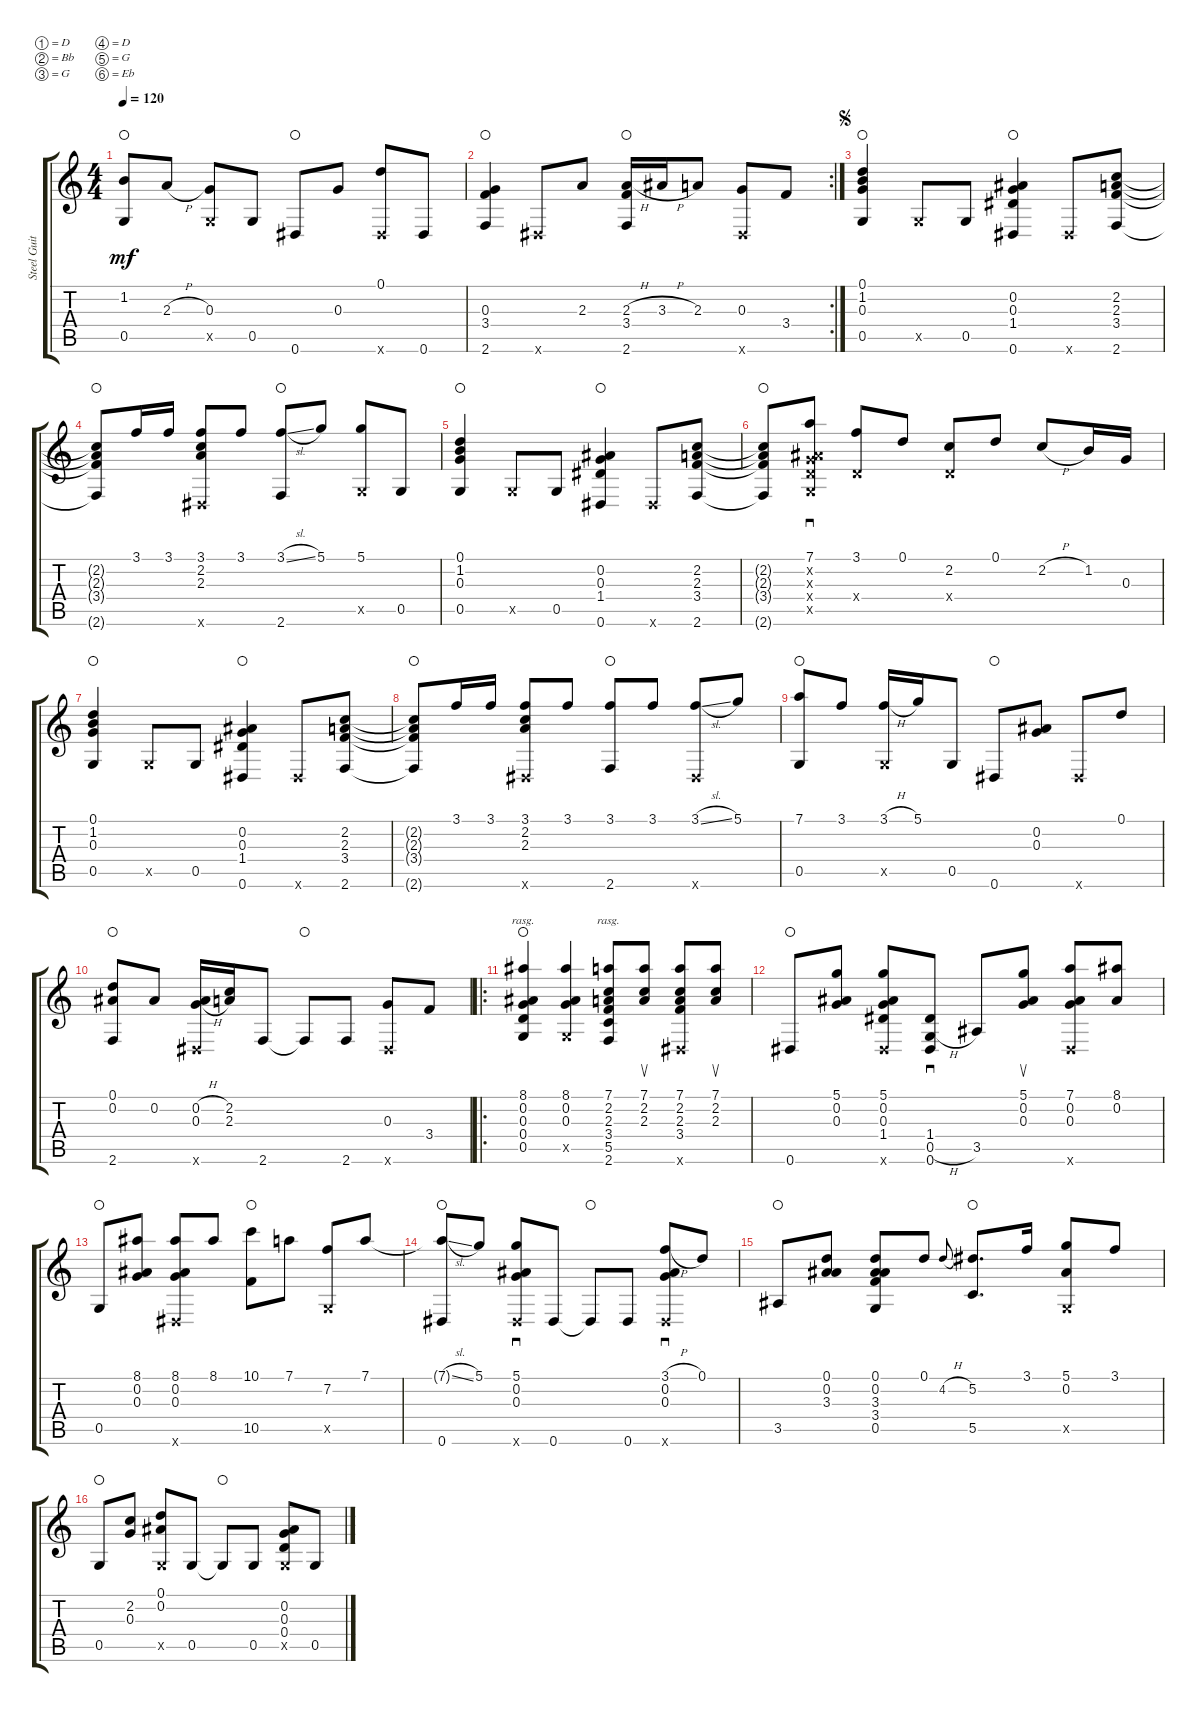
\defaultSystemsLayout 4
\bracketExtendMode groupsimilarinstruments
\otherSystemsTrackNameOrientation horizontal
\track ("Steel Guitar" "Steel Guit") {instrument acousticguitarsteel}
\staff {score tabs}
\tuning (D4 Bb3 G3 D3 G2 Eb2)
\ts (4 4)
\tempo 120
\clef g2
\ks c
(1.2 0.5).8{dy mf waho beam Up} 2.3{h}.8{beam Up} (0.3 0.5{x}).8{beam Up} 0.5.8{beam Up} 0.6{acc #}.8{waho beam Up} 0.3.8{beam Up} (0.1 0.6{x acc #}).8{beam Up} 0.6{acc #}.8{beam Up} |
\rc 2
(2.6 3.4 0.3).4{waho beam Up} 0.6{x acc #}.8{beam Up} 2.3.8{beam Up} (2.3{h} 3.4 2.6).16{waho beam Up} 3.3{h acc #}.16{beam Up} 2.3.8{beam Up} (0.3 0.6{x acc #}).8{beam Up} 3.4.8{beam Up} |
\jump segno
(0.5 0.1 1.2 0.3).4{waho beam Up} 0.5{x}.8{beam Up} 0.5.8{beam Up} (0.6{acc #} 1.4{acc #} 0.3 0.2{acc #}).4{waho beam Up} 0.6{x acc #}.8{beam Up} (2.6 2.2 2.3 3.4).8{beam Up} |
(2.6{t} 2.2{t} 2.3{t} 3.4{t}).8{waho beam Up} 3.1.16{beam Up} 3.1.16{beam Up} (3.1 2.2 2.3 0.6{x acc #}).8{beam Up} 3.1.8{beam Up} (3.1{sl} 2.6).8{waho beam Up} 5.1.8{beam Up} (5.1 0.5{x}).8{beam Up} 0.5.8{beam Up} |
(0.5 0.1 1.2 0.3).4{waho beam Up} 0.5{x}.8{beam Up} 0.5.8{beam Up} (0.6{acc #} 1.4{acc #} 0.3 0.2{acc #}).4{waho beam Up} 0.6{x acc #}.8{beam Up} (2.6 2.2 2.3 3.4).8{beam Up} |
(2.6{t} 2.2{t} 2.3{t} 3.4{t}).8{waho beam Up} (7.1 0.2{x acc #} 0.3{x} 0.4{x} 0.5{x}).8{sd beam Up} (0.4{x} 3.1).8{beam Up} 0.1.8{beam Up} (2.2 0.4{x}).8{beam Up} 0.1.8{beam Up} 2.2{h}.8{beam Up} 1.2.16{beam Up} 0.3.16{beam Up} |
(0.5 0.1 1.2 0.3).4{waho beam Up} 0.5{x}.8{beam Up} 0.5.8{beam Up} (0.6{acc #} 1.4{acc #} 0.3 0.2{acc #}).4{waho beam Up} 0.6{x acc #}.8{beam Up} (2.6 2.2 2.3 3.4).8{beam Up} |
(2.6{t} 2.2{t} 2.3{t} 3.4{t}).8{waho beam Up} 3.1.16{beam Up} 3.1.16{beam Up} (3.1 2.2 2.3 0.6{x acc #}).8{beam Up} 3.1.8{beam Up} (3.1 2.6).8{waho beam Up} 3.1.8{beam Up} (3.1{sl} 0.6{x acc #}).8{beam Up} 5.1.8{beam Up} |
(7.1 0.5).8{waho beam Up} 3.1.8{beam Up} (3.1{h} 0.5{x}).16{beam Up} 5.1.16{beam Up} 0.5.8{beam Up} 0.6{acc #}.8{waho beam Up} (0.2{acc #} 0.3).8{beam Up} 0.6{x acc #}.8{beam Up} 0.1.8{beam Up} |
(0.1 0.2{acc #} 2.6).8{waho beam Up} 0.2{acc #}.8{beam Up} (0.2{h acc #} 0.3{h} 0.6{x acc #}).16{beam Up} (2.2 2.3).16{beam Up} 2.6.8{beam Up} 2.6{t}.8{waho beam Up} 2.6.8{beam Up} (0.6{x acc #} 0.3).8{beam Up} 3.4.8{beam Up} |
\ro
(0.5 0.4 0.3 0.2{acc #} 8.1{acc #}).4{rasg amitriplet waho beam Up} (8.1{acc #} 0.2{acc #} 0.3 0.5{x}).4{beam Up} (2.6 5.5 3.4 2.3 2.2 7.1).8{rasg amitriplet beam Up} (7.1 2.2 2.3).8{su beam Up} (2.3 2.2 7.1 3.4 0.6{x acc #}).8{beam Up} (7.1 2.2 2.3).8{su beam Up} |
0.6{acc #}.8{waho beam Up} (5.1 0.2{acc #} 0.3).8{beam Up} (0.3 0.2{acc #} 5.1 1.4{acc #} 0.6{x acc #}).8{beam Up} (0.6{acc #} 0.5{h} 1.4{acc #}).8{sd beam Up} 3.5{acc #}.8{beam Up} (5.1 0.2{acc #} 0.3).8{su beam Up} (0.3 0.2{acc #} 7.1 0.6{x acc #}).8{beam Up} (8.1{acc #} 0.2{acc #}).8{beam Up} |
0.5.8{waho beam Up} (0.3 0.2{acc #} 8.1{acc #}).8{beam Up} (8.1{acc #} 0.2{acc #} 0.3 0.6{x acc #}).8{beam Up} 8.1{acc #}.8{beam Up} (10.1 10.5).8{waho beam Down} 7.1.8{beam Down} (7.2 0.5{x}).8{beam Up} 7.1.8{beam Up} |
(0.6{acc #} 7.1{sl t}).8{waho beam Up} 5.1.8{beam Up} (5.1 0.2{acc #} 0.3 0.6{x acc #}).8{sd beam Up} 0.6{acc #}.8{beam Up} 0.6{t acc #}.8{waho beam Up} 0.6{acc #}.8{beam Up} (3.1{h} 0.2{acc #} 0.3 0.6{x acc #}).8{sd beam Up} 0.1.8{beam Up} |
3.5{acc #}.8{waho beam Up} (3.3{acc #} 0.2{acc #} 0.1).8{beam Up} (0.1 0.5 3.4 3.3{acc #} 0.2{acc #}).8{beam Up} 0.1.8{beam Up} 4.2{h}.8{gr onbeat beam Up} (5.2{acc #} 5.5).8{d waho beam Up} 3.1.16{beam Up} (5.1 0.2{acc #} 0.5{x}).8{beam Up} 3.1.8{beam Up} |
0.5.8{waho beam Up} (0.3 2.2).8{beam Up} (0.2{acc #} 0.1 0.5{x}).8{beam Up} 0.5.8{beam Up} 0.5{t}.8{waho beam Up} 0.5.8{beam Up} (0.5{x} 0.4 0.3 0.2{acc #}).8{beam Up} 0.5.8{beam Up}
